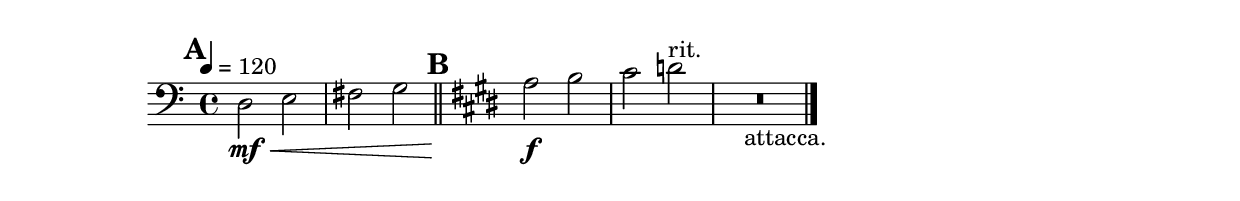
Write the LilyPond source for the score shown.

#(ly:set-option 'relative-includes #t)
\version "2.18.2"
\version "2.18.2"
\version "2.18.2"

atacca = {\stopStaff s_\markup {\right-align attacca.}}

mk = \new Voice
{
  \compressFullBarRests
  \omit Rest
  \omit MultiMeasureRest
  \omit MultiMeasureRestNumber
  \key bes \major
  \tempo 4 = 120
  \mark \default
  R1*2 \bar "||" |
  \key d \major
  \mark \default
  R1 |
  r2 r^"rit." |
  R1*2 |
  \bar "|." |
  \atacca
}

one = \new Voice \relative c' {
  \clef "treble"
  c2\ff d |
  e f |
  g a |
  R1*2 |
  b2 c |
}

two = \new Voice \relative c {
  \clef "bass"
  c2\mf\< d |
  e f |
  g\f a |
  b c |
  R1*2 |
}


stfOne = \new Staff
  <<
    \mk
    \one
  >>

stfTwo = \new Staff
  \transpose bes c' {
    <<
      \mk
      \two
    >>
  }


\new Score {
  \stfTwo
}